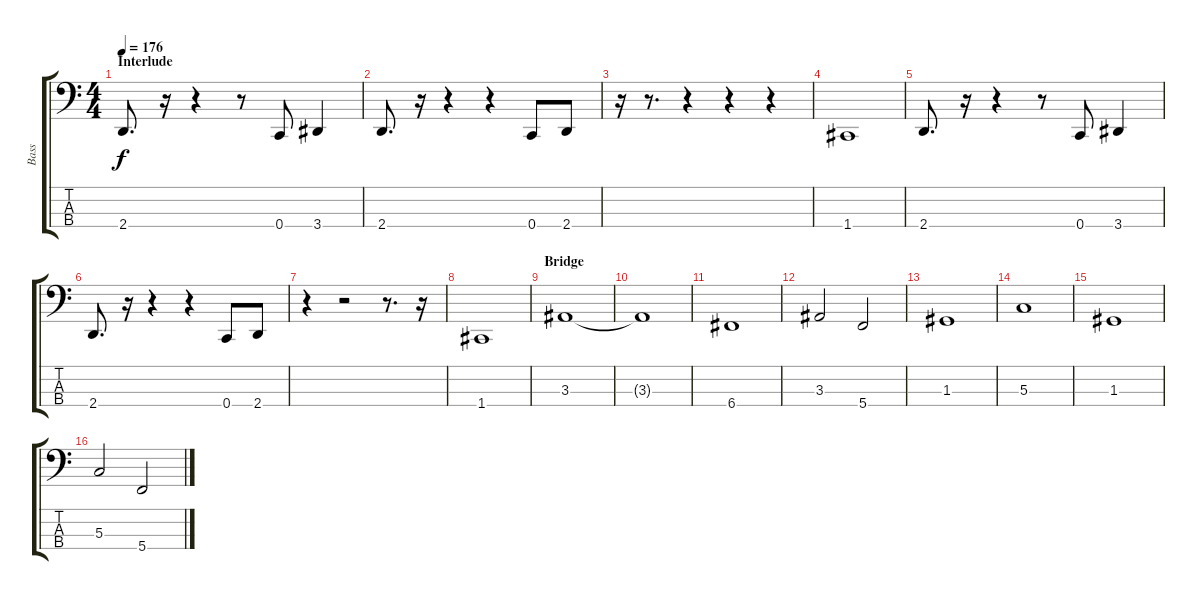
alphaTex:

\track ("Bass" "Bass") {instrument slapbass1}
\staff {score tabs}
\tuning (F2 C2 G1 C1) {hide}
\ts (4 4)
\section ("" "Interlude")
\tempo 176
\clef f4
\ks c
2.4.8{d dy f} r.16 r.4 r.8 0.4.8 3.4.4 |
2.4.8{d} r.16 r.4 r.4 0.4.8 2.4.8 |
r.16 r.8{d} r.4 r.4 r.4 |
1.4.1 |
2.4.8{d} r.16 r.4 r.8 0.4.8 3.4.4 |
2.4.8{d} r.16 r.4 r.4 0.4.8 2.4.8 |
r.4 r.2 r.8{d} r.16 |
1.4.1 |
\section ("" "Bridge")
3.3.1 |
3.3{t}.1 |
6.4.1 |
3.3.2 5.4.2 |
1.3.1 |
5.3.1 |
1.3.1 |
5.3.2 5.4.2
